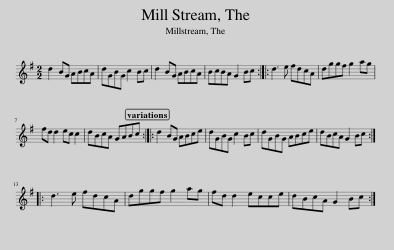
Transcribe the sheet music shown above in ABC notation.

X:1
L:1/8
M:2/2
I:linebreak $
K:G
V:1 treble
V:1
 d2 BG ABcA | dGBG c2 Bc | d2 BG ABcA | BcBA G2 Bc :: d3 e fdcA | %5
 dggf g2 ag |$ fd d2 ec c2 | dBcA GABc :: d2 BG ABce | dGBG c2 Bc | %10
 dGBG ABce | dBcA G2 Bc ::$ d3 e fdcA | dggf g2 ag | fd d2 ecce | %15
 dBcA G2 Bc :| %16
